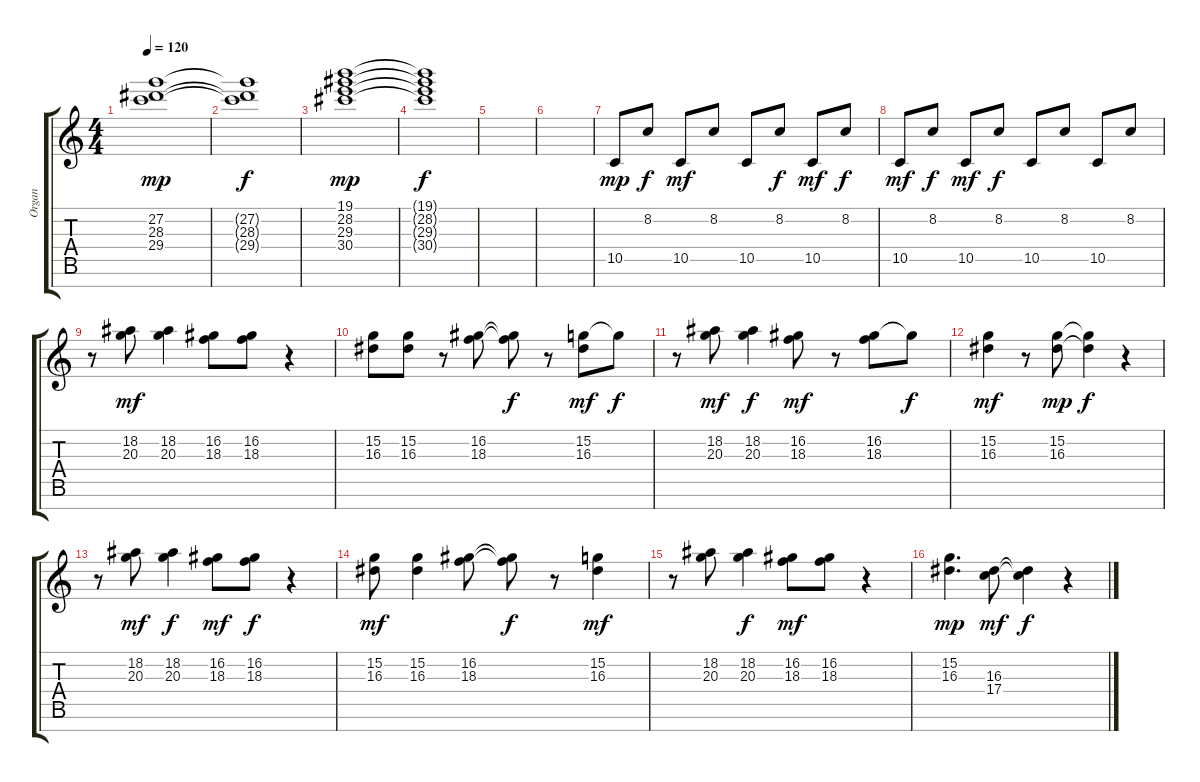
\track ("Organ" "Organ") {instrument rockorgan}
\staff {score tabs}
\tuning (E5 E4 B3 G3 D3 A2 E2) {hide}
\ts (4 4)
\tempo 120
\clef g2
\ks c
(27.2 28.3{t} 29.4{t}).1{dy mp} |
(27.2{t} 28.3{t} 29.4{t}).1{dy f} |
(19.1 28.2 29.3 30.4).1{dy mp} |
(19.1{t} 28.2{t} 29.3{t} 30.4{t}).1{dy f} |
|
|
10.5.8{dy mp} 8.2.8{dy f} 10.5.8{dy mf} 8.2.8 10.5.8 8.2.8{dy f} 10.5.8{dy mf} 8.2.8{dy f} |
10.5.8{dy mf} 8.2.8{dy f} 10.5.8{dy mf} 8.2.8{dy f} 10.5.8 8.2.8 10.5.8 8.2.8 |
r.8 (18.2 20.3).8{dy mf} (18.2 20.3).4 (16.2 18.3).8 (16.2 18.3).8 r.4 |
(15.2 16.3).8 (15.2 16.3).8 r.8 (16.2 18.3).8 (16.2{t} 18.3{t}).8{dy f} r.8 (15.2 16.3).8{dy mf} 15.2{t}.8{dy f} |
r.8 (18.2 20.3).8{dy mf} (18.2 20.3).4{dy f} (16.2 18.3).8{dy mf} r.8 (16.2 18.3).8 16.2{t}.8{dy f} |
(15.2 16.3).4{dy mf} r.8 (15.2 16.3).8{dy mp} (15.2{t} 16.3{t}).4{dy f} r.4 |
r.8 (18.2 20.3).8{dy mf} (18.2 20.3).4{dy f} (16.2 18.3).8{dy mf} (16.2 18.3).8{dy f} r.4 |
(15.2 16.3).8{dy mf} (15.2 16.3).4 (16.2 18.3).8 (16.2{t} 18.3{t}).8{dy f} r.8 (15.2 16.3).4{dy mf} |
r.8 (18.2 20.3).8 (18.2 20.3).4{dy f} (16.2 18.3).8{dy mf} (16.2 18.3).8 r.4 |
(15.2 16.3).4{d dy mp} (16.3 17.4).8{dy mf} (16.3{t} 17.4{t}).4{dy f} r.4
